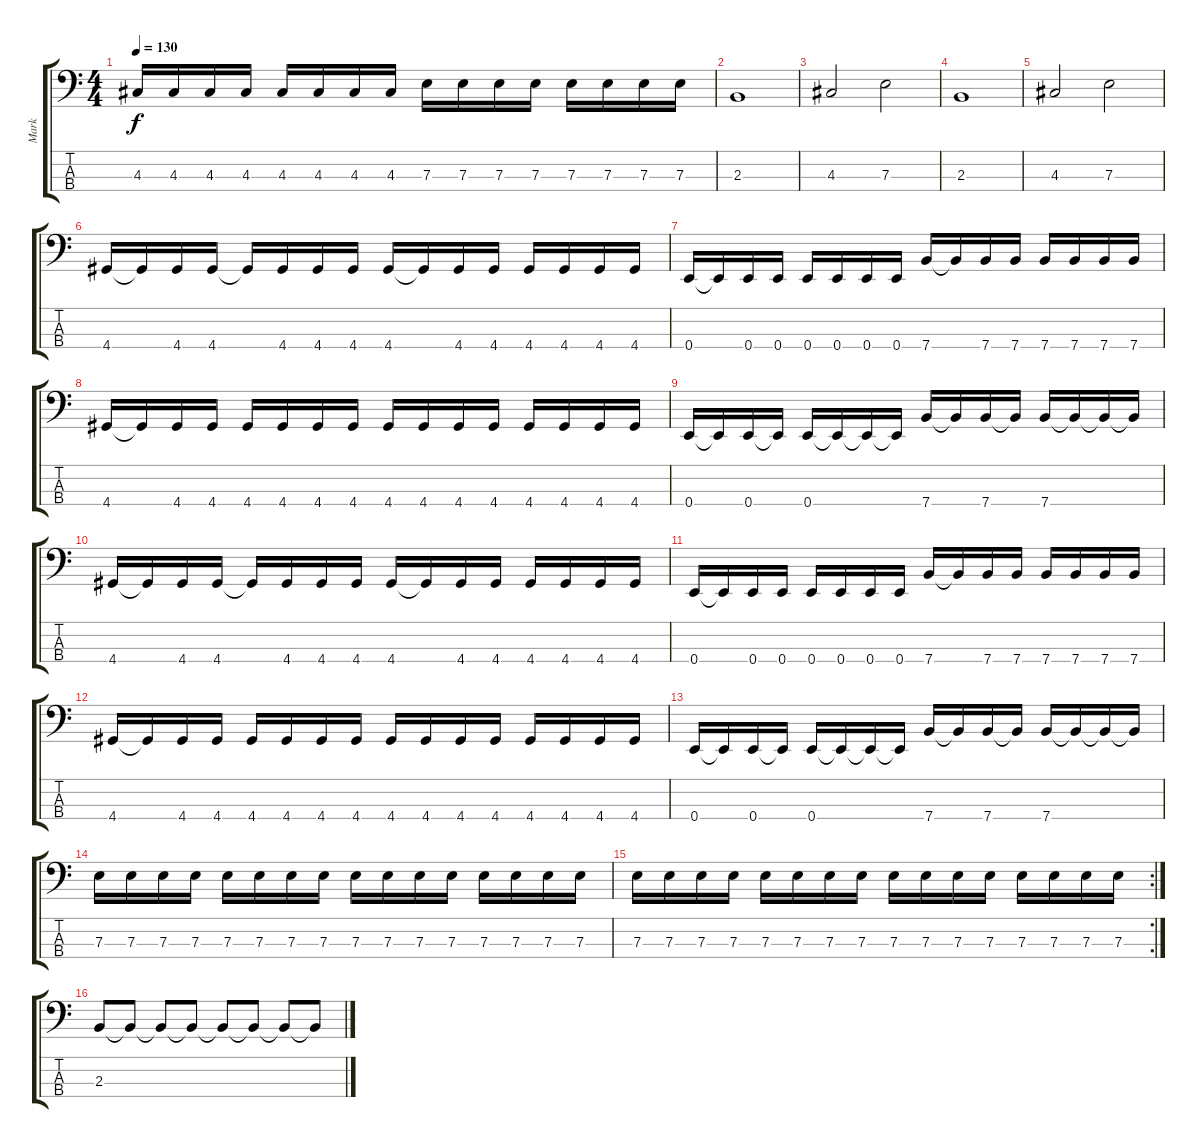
\track ("Mark" "Mark") {instrument electricbassfinger}
\staff {score tabs}
\tuning (G2 D2 A1 E1) {hide}
\ts (4 4)
\tempo 130
\clef f4
\ks c
4.3.16{dy f} 4.3.16 4.3.16 4.3.16 4.3.16 4.3.16 4.3.16 4.3.16 7.3.16 7.3.16 7.3.16 7.3.16 7.3.16 7.3.16 7.3.16 7.3.16 |
2.3.1 |
4.3.2 7.3.2 |
2.3.1 |
4.3.2 7.3.2 |
4.4.16 4.4{t}.16 4.4.16 4.4.16 4.4{t}.16 4.4.16 4.4.16 4.4.16 4.4.16 4.4{t}.16 4.4.16 4.4.16 4.4.16 4.4.16 4.4.16 4.4.16 |
0.4.16 0.4{t}.16 0.4.16 0.4.16 0.4.16 0.4.16 0.4.16 0.4.16 7.4.16 7.4{t}.16 7.4.16 7.4.16 7.4.16 7.4.16 7.4.16 7.4.16 |
4.4.16 4.4{t}.16 4.4.16 4.4.16 4.4.16 4.4.16 4.4.16 4.4.16 4.4.16 4.4.16 4.4.16 4.4.16 4.4.16 4.4.16 4.4.16 4.4.16 |
0.4.16 0.4{t}.16 0.4.16 0.4{t}.16 0.4.16 0.4{t}.16 0.4{t}.16 0.4{t}.16 7.4.16 7.4{t}.16 7.4.16 7.4{t}.16 7.4.16 7.4{t}.16 7.4{t}.16 7.4{t}.16 |
4.4.16 4.4{t}.16 4.4.16 4.4.16 4.4{t}.16 4.4.16 4.4.16 4.4.16 4.4.16 4.4{t}.16 4.4.16 4.4.16 4.4.16 4.4.16 4.4.16 4.4.16 |
0.4.16 0.4{t}.16 0.4.16 0.4.16 0.4.16 0.4.16 0.4.16 0.4.16 7.4.16 7.4{t}.16 7.4.16 7.4.16 7.4.16 7.4.16 7.4.16 7.4.16 |
4.4.16 4.4{t}.16 4.4.16 4.4.16 4.4.16 4.4.16 4.4.16 4.4.16 4.4.16 4.4.16 4.4.16 4.4.16 4.4.16 4.4.16 4.4.16 4.4.16 |
0.4.16 0.4{t}.16 0.4.16 0.4{t}.16 0.4.16 0.4{t}.16 0.4{t}.16 0.4{t}.16 7.4.16 7.4{t}.16 7.4.16 7.4{t}.16 7.4.16 7.4{t}.16 7.4{t}.16 7.4{t}.16 |
7.3.16 7.3.16 7.3.16 7.3.16 7.3.16 7.3.16 7.3.16 7.3.16 7.3.16 7.3.16 7.3.16 7.3.16 7.3.16 7.3.16 7.3.16 7.3.16 |
\rc 2
7.3.16 7.3.16 7.3.16 7.3.16 7.3.16 7.3.16 7.3.16 7.3.16 7.3.16 7.3.16 7.3.16 7.3.16 7.3.16 7.3.16 7.3.16 7.3.16 |
2.3.8 2.3{t}.8 2.3{t}.8{volume 14} 2.3{t}.8 2.3{t}.8{volume 12} 2.3{t}.8 2.3{t}.8{volume 10} 2.3{t}.8
